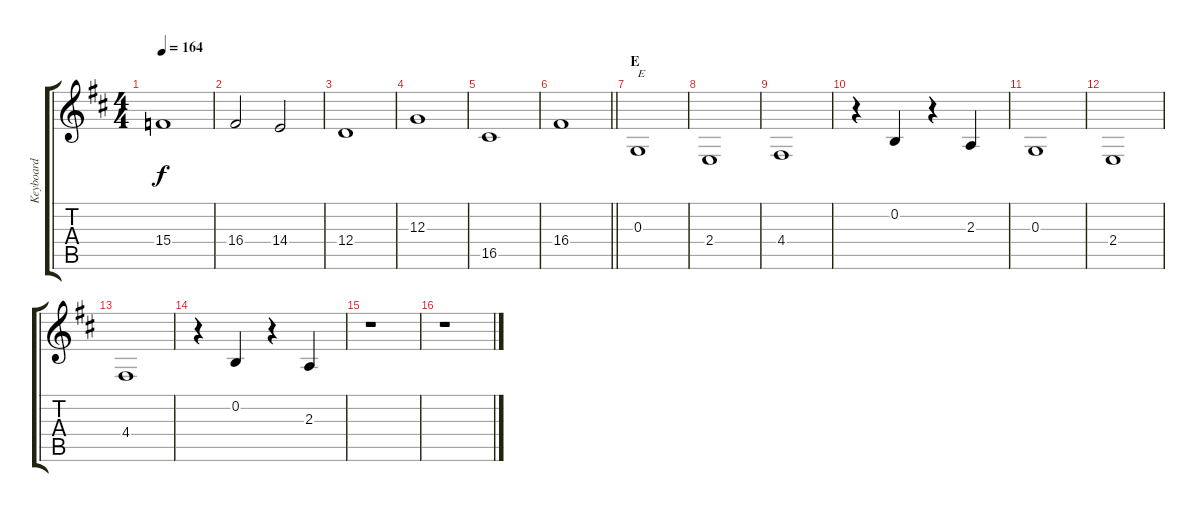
\track ("Keyboard" "Keyboard") {instrument acousticgrandpiano}
\staff {score tabs}
\tuning (E4 B3 G3 D3 A2 E2) {hide}
\ts (4 4)
\tempo 164
\clef g2
\ks d
15.4.1{dy f} |
16.4.2 14.4.2 |
12.4.1 |
12.3.1 |
16.5.1 |
\barLineRight lightlight
16.4.1 |
\section ("" "E")
0.3.1{txt "E" instrument synthstrings2} |
2.4.1 |
4.4.1 |
r.4 0.2.4 r.4 2.3.4 |
0.3.1 |
2.4.1 |
4.4.1 |
r.4 0.2.4 r.4 2.3.4 |
r.1 |
r.1
